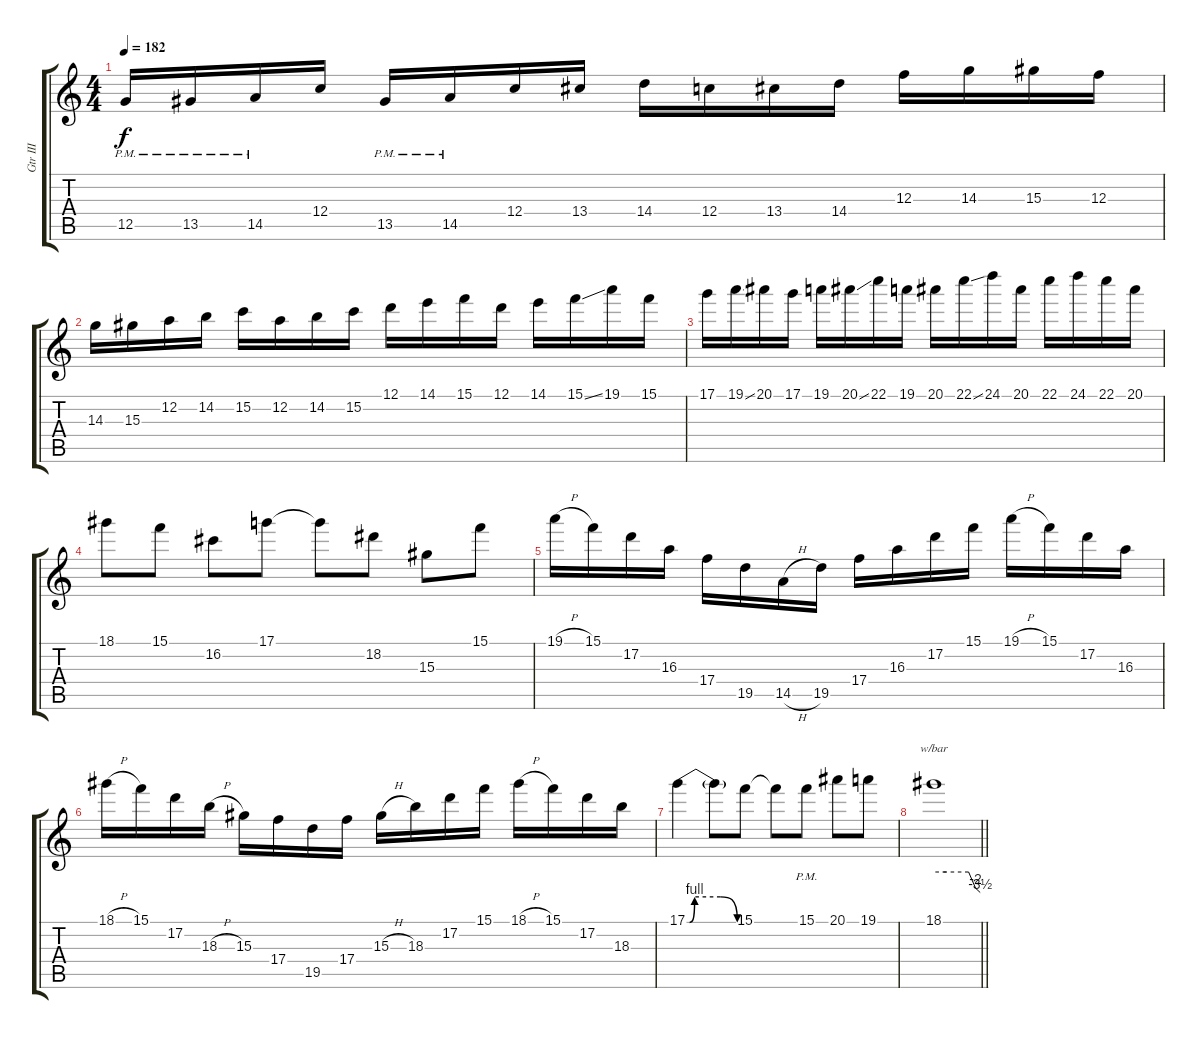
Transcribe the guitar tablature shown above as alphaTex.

\track ("Gtr III" "Gtr III") {instrument overdrivenguitar}
\staff {score tabs}
\tuning (D4 A3 F3 C3 G2 C2) {hide}
\ts (4 4)
\tempo 182
\clef g2
\ks c
12.5{pm}.16{dy f volume 16} 13.5{pm}.16 14.5{pm}.16 12.4.16 13.5{pm}.16 14.5{pm}.16 12.4.16 13.4.16 14.4.16 12.4.16 13.4.16 14.4.16 12.3.16 14.3.16 15.3.16 12.3.16 |
14.3.16 15.3.16 12.2.16 14.2.16 15.2.16 12.2.16 14.2.16 15.2.16 12.1.16 14.1.16 15.1.16 12.1.16 14.1.16 15.1{ss}.16 19.1.16 15.1.16 |
17.1.16 19.1{ss}.16 20.1.16 17.1.16 19.1.16 20.1{ss}.16 22.1.16 19.1.16 20.1.16 22.1{ss}.16 24.1.16 20.1.16 22.1.16 24.1.16 22.1.16 20.1.16 |
18.1.8 15.1.8 16.2.8 17.1.8 17.1{t}.8 18.2.8 15.3.8 15.1.8 |
19.1{h}.16 15.1.16 17.2.16 16.3.16 17.4.16 19.5.16 14.5{h}.16 19.5.16 17.4.16 16.3.16 17.2.16 15.1.16 19.1{h}.16 15.1.16 17.2.16 16.3.16 |
18.1{h}.16 15.1.16 17.2.16 18.3{h}.16 15.3.16 17.4.16 19.5.16 17.4.16 15.3{h}.16 18.3.16 17.2.16 15.1.16 18.1{h}.16 15.1.16 17.2.16 18.3.16 |
17.1{be (custom 0 0 3 0 9 4 40 4 60 0)}.4 17.1{t}.8 15.1.8 15.1{t}.8 15.1{pm}.8 20.1.8 19.1.8 |
\barLineRight lightlight
18.1.1{tbe (custom default 0 0 16 0 45 0 54 -8 60 -14)}
